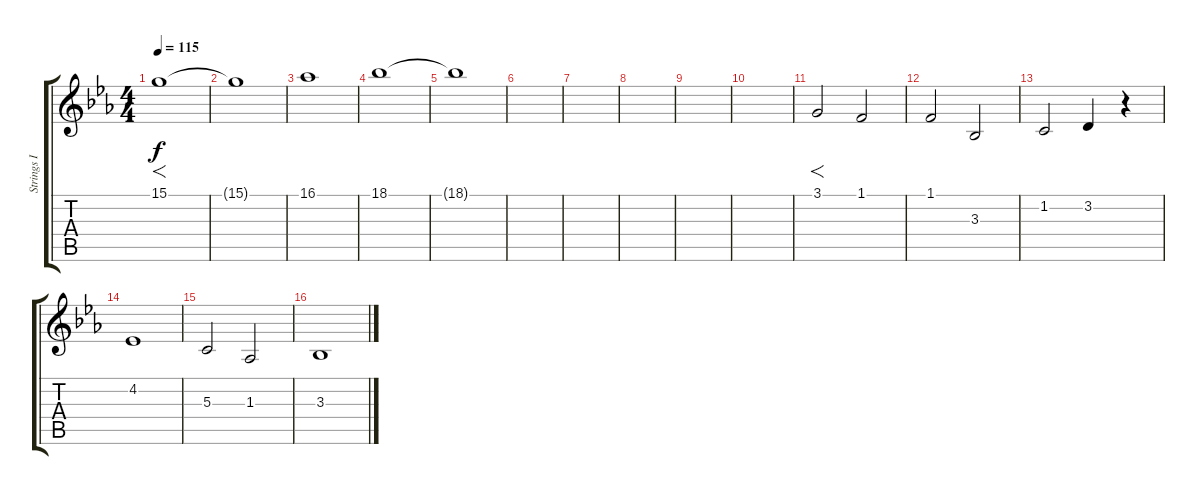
\track ("Strings I" "Strings I") {instrument stringensemble1}
\staff {score tabs}
\tuning (E4 B3 G3 D3 A2 E2) {hide}
\ts (4 4)
\tempo 115
\clef g2
\ks eb
15.1.1{f dy f} |
15.1{t}.1 |
16.1.1 |
18.1.1{volume 7} |
18.1{t}.1 |
|
|
|
|
|
3.1.2{f volume 14} 1.1.2 |
1.1.2 3.3.2 |
1.2.2 3.2.4 r.4 |
4.2.1 |
5.3.2 1.3.2 |
3.3.1
